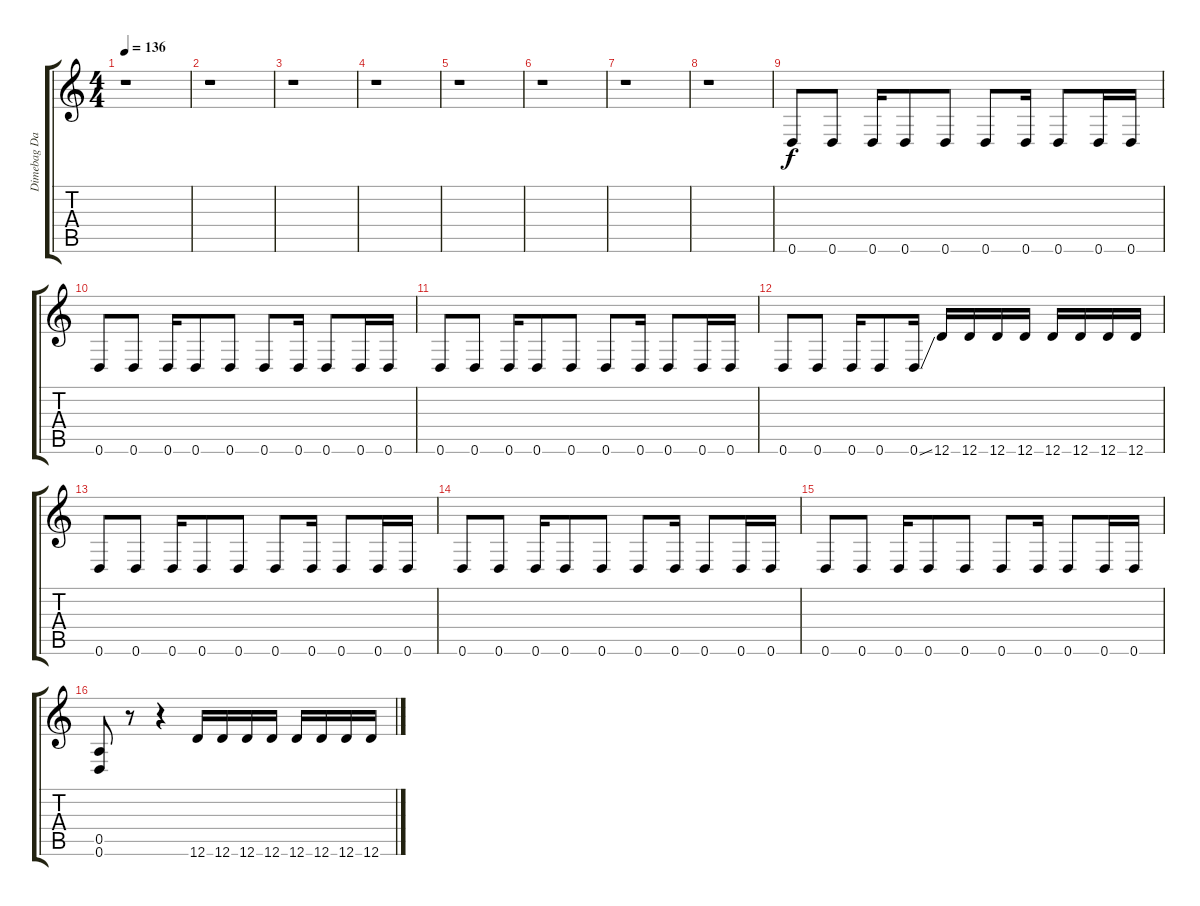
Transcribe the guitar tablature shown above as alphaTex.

\track ("Dimebag Darrell" "Dimebag Da") {instrument distortionguitar}
\staff {score tabs}
\tuning (E4 B3 G3 D3 A2 D2) {hide}
\ts (4 4)
\tempo 136
\clef g2
\ks c
r.1{dy f} |
r.1 |
r.1 |
r.1 |
r.1 |
r.1 |
r.1 |
r.1 |
0.6.8 0.6.8 0.6.16 0.6.8 0.6.8 0.6.8 0.6.16 0.6.8 0.6.16 0.6.16 |
0.6.8 0.6.8 0.6.16 0.6.8 0.6.8 0.6.8 0.6.16 0.6.8 0.6.16 0.6.16 |
0.6.8 0.6.8 0.6.16 0.6.8 0.6.8 0.6.8 0.6.16 0.6.8 0.6.16 0.6.16 |
0.6.8 0.6.8 0.6.16 0.6.8 0.6{ss}.16 12.6.16 12.6.16 12.6.16 12.6.16 12.6.16 12.6.16 12.6.16 12.6.16 |
0.6.8 0.6.8 0.6.16 0.6.8 0.6.8 0.6.8 0.6.16 0.6.8 0.6.16 0.6.16 |
0.6.8 0.6.8 0.6.16 0.6.8 0.6.8 0.6.8 0.6.16 0.6.8 0.6.16 0.6.16 |
0.6.8 0.6.8 0.6.16 0.6.8 0.6.8 0.6.8 0.6.16 0.6.8 0.6.16 0.6.16 |
(0.5 0.6).8 r.8 r.4 12.6.16 12.6.16 12.6.16 12.6.16 12.6.16 12.6.16 12.6.16 12.6.16
